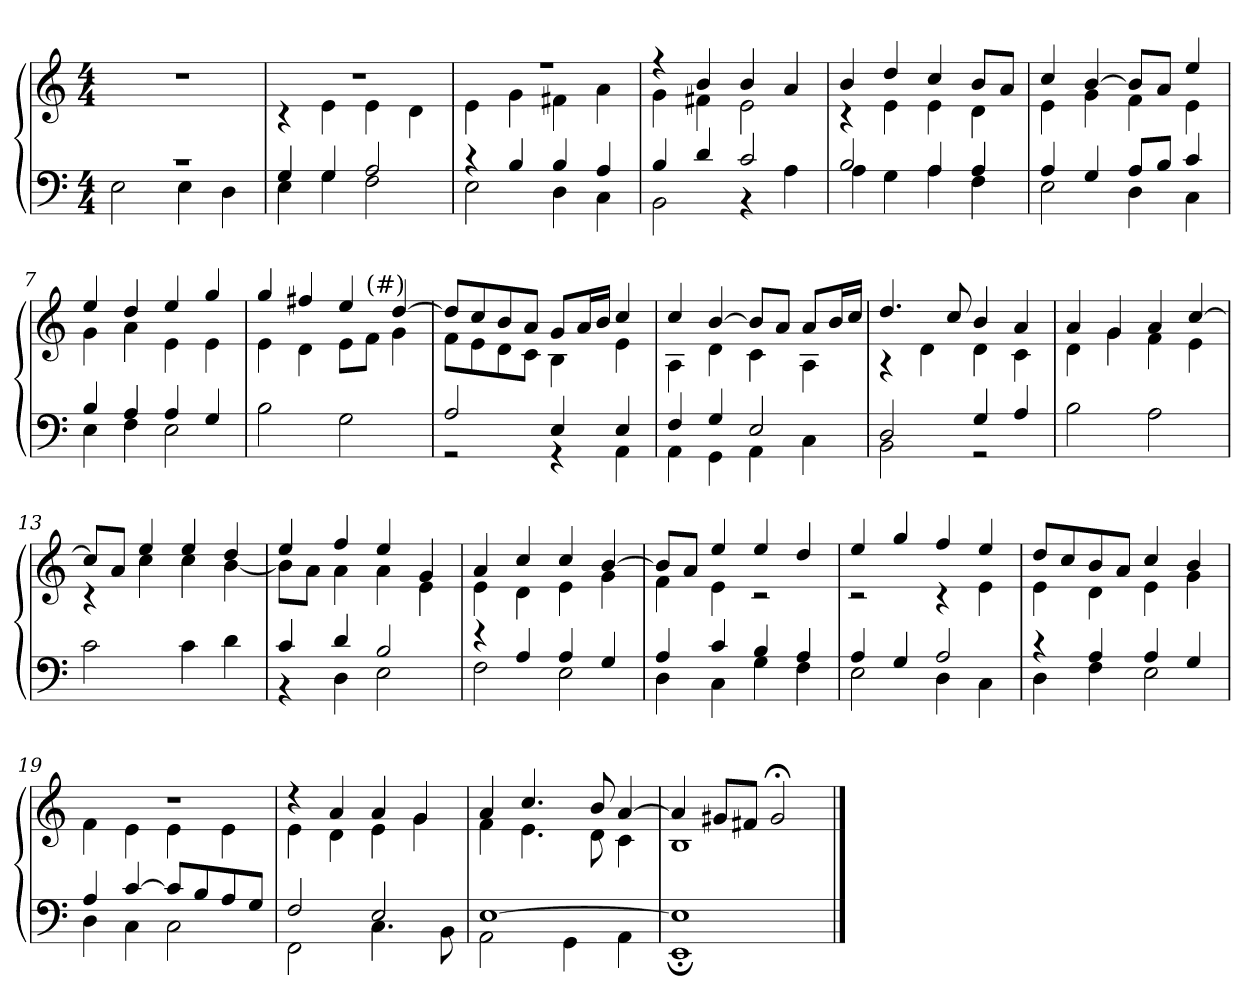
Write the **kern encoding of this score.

**kern	**kern
*part2	*part1
*staff2	*staff1
*clefF4	*clefG2
*k[]	*k[]
*M4/4	*M4/4
=1	=1
*^	*
1r	2E\	1r
.	4E\	.
.	4D\	.
=2	=2	=2
*	*	*^
4G/	4E\	1r	4r
4G/	4G\	.	4e\
2A/	2F\	.	4e\
.	.	.	4d\
=3	=3	=3	=3
4r	2E\	1r	4e\
4B/	.	.	4g\
4B/	4D\	.	4f#X\
4A/	4C\	.	4a\
=4	=4	=4	=4
4B/	2BB\	4r	4g\
4d/	.	4b/	4f#X\
2c/	4r	4b/	2e\
.	4A\	4a/	.
=5	=5	=5	=5
2B/	4A\	4b/	4r
.	4G\	4dd/	4e\
4A/	4A\	4cc/	4e\
4A/	4F\	8b/L	4d\
.	.	8a/J	.
=6	=6	=6	=6
4A/	2E\	4cc/	4e\
4G/	.	[4b/	4g\
8A/L	4D\	8b/L]	4f\
8B/J	.	8a/J	.
4c/	4C\	4ee/	4e\
=7	=7	=7	=7
4B/	4E\	4ee/	4g\
4A/	4F\	4dd/	4a\
4A/	2E\	4ee/	4e\
4G/	.	4gg/	4e\
*v	*v	*	*
=8	=8	=8
2B\	4gg/	4e\
.	4ff#X/	4d\
2G\	4ee/	8e\L
!	!	!LO:TX:a:t=(#)
.	.	8f\J
.	[4dd/	4g\
!!LO:LB:g=z	!!
=9	=9	=9
*^	*	*
2A/	2r	8dd/L]	8f\L
.	.	8cc/	8e\
.	.	8b/	8d\
.	.	8a/J	8c\J
4E/	4r	8g/L	4B\
.	.	16a/L	.
.	.	16b/JJ	.
4E/	4AA\	4cc/	4e\
=10	=10	=10	=10
4F/	4AA\	4cc/	4A\
4G/	4GG\	[4b/	4d\
2E/	4AA\	8b/L]	4c\
.	.	8a/J	.
.	4C\	8a/L	4A\
.	.	16b/L	.
.	.	16cc/JJ	.
=11	=11	=11	=11
2D/	2BB\	4.dd/	4r
.	.	.	4d\
.	.	8cc/	.
4G/	2r	4b/	4d\
4A/	.	4a/	4c\
*v	*v	*	*
=12	=12	=12
2B\	4a/	4d\
.	4g/	4g\
2A\	4a/	4f\
.	[4cc/	4e\
=13	=13	=13
2c\	8cc/L]	4r
.	8a/J	.
.	4ee/	4cc\
4c\	4ee/	4cc\
4d\	4dd/	[4b\
=14	=14	=14
*^	*	*
4c/	4r	4ee/	8b\L]
.	.	.	8a\J
4d/	4D\	4ff/	4a\
2B/	2E\	4ee/	4a\
.	.	4g/	4e\
=15	=15	=15	=15
4r	2F\	4a/	4e\
4A/	.	4cc/	4d\
4A/	2E\	4cc/	4e\
4G/	.	[4b/	4g\
!!LO:LB:g=z	!!
=16	=16	=16	=16
4A/	4D\	8b/L]	4f\
.	.	8a/J	.
4c/	4C\	4ee/	4e\
4B/	4G\	4ee/	2r
4A/	4F\	4dd/	.
=17	=17	=17	=17
4A/	2E\	4ee/	2r
4G/	.	4gg/	.
2A/	4D\	4ff/	4r
.	4C\	4ee/	4e\
=18	=18	=18	=18
4r	4D\	8dd/L	4e\
.	.	8cc/	.
4A/	4F\	8b/	4d\
.	.	8a/J	.
4A/	2E\	4cc/	4e\
4G/	.	4b/	4g\
=19	=19	=19	=19
4A/	4D\	1r	4f\
[4c/	4C\	.	4e\
8c/L]	2C\	.	4e\
8B/	.	.	.
8A/	.	.	4e\
8G/J	.	.	.
=20	=20	=20	=20
2F/	2FF\	4r	4e\
.	.	4a/	4d\
2E/	4.C\	4a/	4e\
.	.	4g/	4g\
.	8BB\	.	.
=21	=21	=21	=21
[1E	2AA\	4a/	4f\
.	.	4.cc/	4.e\
.	4GG\	.	.
.	.	8b/	8d\
.	4AA\	[4a/	4c\
=22	=22	=22	=22
1E]	1EE;<	4a/]	1B
.	.	8g#X/L	.
.	.	8f#X/J	.
.	.	2g#;</	.
*v	*v	*	*
*	*v	*v
==	==
*-	*-
